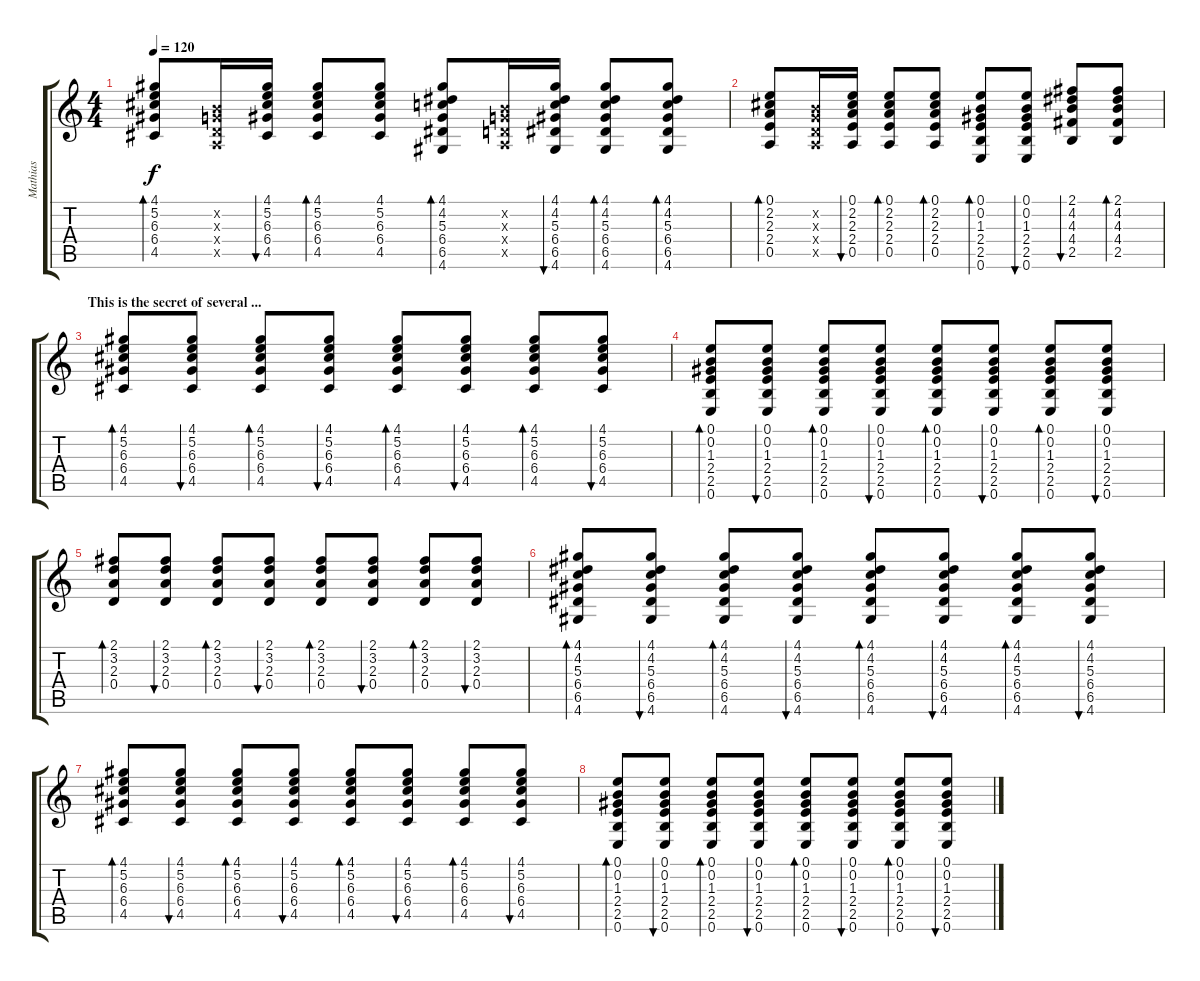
\track ("Mathias" "Mathias") {instrument acousticguitarnylon}
\staff {score tabs}
\tuning (E4 B3 G3 D3 A2 E2) {hide}
\ts (4 4)
\tempo 120
\clef g2
\ks c
(4.1 5.2 6.3 6.4 4.5).8{bd 60 dy f} (0.2{x} 0.3{x} 0.4{x} 0.5{x}).16 (4.1 5.2 6.3 6.4 4.5).16{bu 60} (4.1 5.2 6.3 6.4 4.5).8{bd 60} (4.1 5.2 6.3 6.4 4.5).8 (4.1 4.2 5.3 6.4 6.5 4.6).8{bd 60} (0.2{x} 0.3{x} 0.4{x} 0.5{x}).16 (4.1 4.2 5.3 6.4 6.5 4.6).16{bu 60} (4.1 4.2 5.3 6.4 6.5 4.6).8{bd 60} (4.1 4.2 5.3 6.4 6.5 4.6).8{bd 60} |
(0.1 2.2 2.3 2.4 0.5).8{bd 60} (0.2{x} 0.3{x} 0.4{x} 0.5{x}).16 (0.1 2.2 2.3 2.4 0.5).16{bu 60} (0.1 2.2 2.3 2.4 0.5).8{bd 60} (0.1 2.2 2.3 2.4 0.5).8{bd 60} (0.1 0.2 1.3 2.4 2.5 0.6).8{bd 60} (0.1 0.2 1.3 2.4 2.5 0.6).8{bu 60} (2.1 4.2 4.3 4.4 2.5).8{bu 60} (2.1 4.2 4.3 4.4 2.5).8{bd 60} |
\section ("" "This is the secret of several ...")
(4.1 5.2 6.3 6.4 4.5).8{bd 60} (4.1 5.2 6.3 6.4 4.5).8{bu 60} (4.1 5.2 6.3 6.4 4.5).8{bd 60} (4.1 5.2 6.3 6.4 4.5).8{bu 60} (4.1 5.2 6.3 6.4 4.5).8{bd 60} (4.1 5.2 6.3 6.4 4.5).8{bu 60} (4.1 5.2 6.3 6.4 4.5).8{bd 60} (4.1 5.2 6.3 6.4 4.5).8{bu 60} |
(0.1 0.2 1.3 2.4 2.5 0.6).8{bd 60} (0.1 0.2 1.3 2.4 2.5 0.6).8{bu 60} (0.1 0.2 1.3 2.4 2.5 0.6).8{bd 60} (0.1 0.2 1.3 2.4 2.5 0.6).8{bu 60} (0.1 0.2 1.3 2.4 2.5 0.6).8{bd 60} (0.1 0.2 1.3 2.4 2.5 0.6).8{bu 60} (0.1 0.2 1.3 2.4 2.5 0.6).8{bd 60} (0.1 0.2 1.3 2.4 2.5 0.6).8{bu 60} |
(2.1 3.2 2.3 0.4).8{bd 60} (2.1 3.2 2.3 0.4).8{bu 60} (2.1 3.2 2.3 0.4).8{bd 60} (2.1 3.2 2.3 0.4).8{bu 60} (2.1 3.2 2.3 0.4).8{bd 60} (2.1 3.2 2.3 0.4).8{bu 60} (2.1 3.2 2.3 0.4).8{bd 60} (2.1 3.2 2.3 0.4).8{bu 60} |
(4.1 4.2 5.3 6.4 6.5 4.6).8{bd 60} (4.1 4.2 5.3 6.4 6.5 4.6).8{bu 60} (4.1 4.2 5.3 6.4 6.5 4.6).8{bd 60} (4.1 4.2 5.3 6.4 6.5 4.6).8{bu 60} (4.1 4.2 5.3 6.4 6.5 4.6).8{bd 60} (4.1 4.2 5.3 6.4 6.5 4.6).8{bu 60} (4.1 4.2 5.3 6.4 6.5 4.6).8{bd 60} (4.1 4.2 5.3 6.4 6.5 4.6).8{bu 60} |
(4.1 5.2 6.3 6.4 4.5).8{bd 60} (4.1 5.2 6.3 6.4 4.5).8{bu 60} (4.1 5.2 6.3 6.4 4.5).8{bd 60} (4.1 5.2 6.3 6.4 4.5).8{bu 60} (4.1 5.2 6.3 6.4 4.5).8{bd 60} (4.1 5.2 6.3 6.4 4.5).8{bu 60} (4.1 5.2 6.3 6.4 4.5).8{bd 60} (4.1 5.2 6.3 6.4 4.5).8{bu 60} |
(0.1 0.2 1.3 2.4 2.5 0.6).8{bd 60} (0.1 0.2 1.3 2.4 2.5 0.6).8{bu 60} (0.1 0.2 1.3 2.4 2.5 0.6).8{bd 60} (0.1 0.2 1.3 2.4 2.5 0.6).8{bu 60} (0.1 0.2 1.3 2.4 2.5 0.6).8{bd 60} (0.1 0.2 1.3 2.4 2.5 0.6).8{bu 60} (0.1 0.2 1.3 2.4 2.5 0.6).8{bd 60} (0.1 0.2 1.3 2.4 2.5 0.6).8{bu 60}
